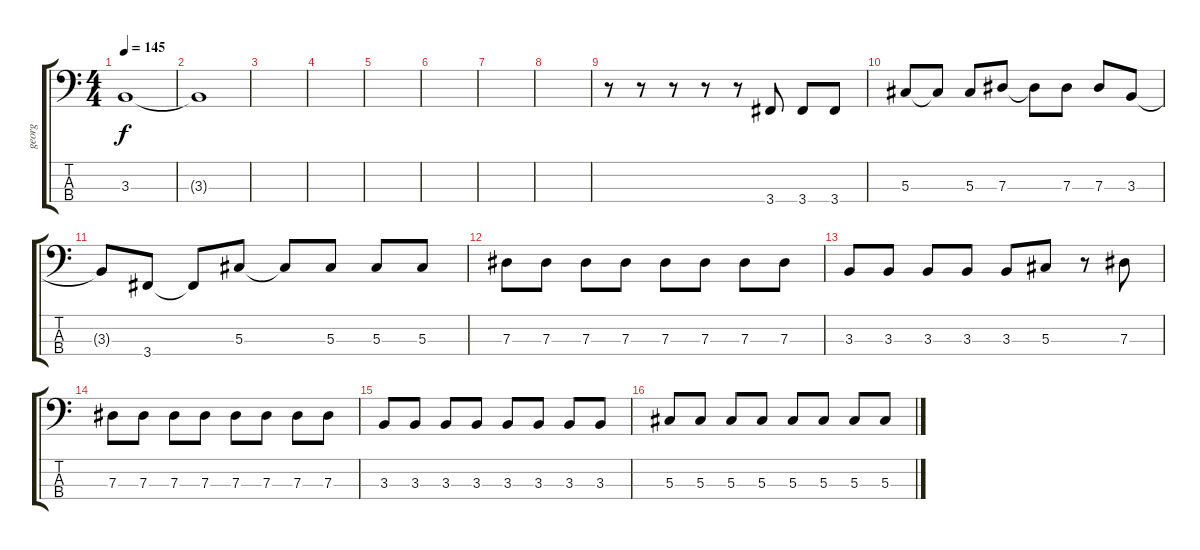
\track ("georg" "georg") {instrument electricbassfinger}
\staff {score tabs}
\tuning (Gb2 Db2 Ab1 Eb1) {hide}
\ts (4 4)
\tempo 145
\clef f4
\ks c
3.3{t}.1{dy f} |
3.3{t}.1 |
|
|
|
|
|
|
r.8 r.8 r.8 r.8 r.8 3.4.8 3.4.8 3.4.8 |
5.3.8 5.3{t}.8 5.3.8 7.3.8 7.3{t}.8 7.3.8 7.3.8 3.3.8 |
3.3{t}.8 3.4.8 3.4{t}.8 5.3.8 5.3{t}.8 5.3.8 5.3.8 5.3.8 |
7.3.8 7.3.8 7.3.8 7.3.8 7.3.8 7.3.8 7.3.8 7.3.8 |
3.3.8 3.3.8 3.3.8 3.3.8 3.3.8 5.3.8 r.8 7.3.8 |
7.3.8 7.3.8 7.3.8 7.3.8 7.3.8 7.3.8 7.3.8 7.3.8 |
3.3.8 3.3.8 3.3.8 3.3.8 3.3.8 3.3.8 3.3.8 3.3.8 |
5.3.8 5.3.8 5.3.8 5.3.8 5.3.8 5.3.8 5.3.8 5.3.8
